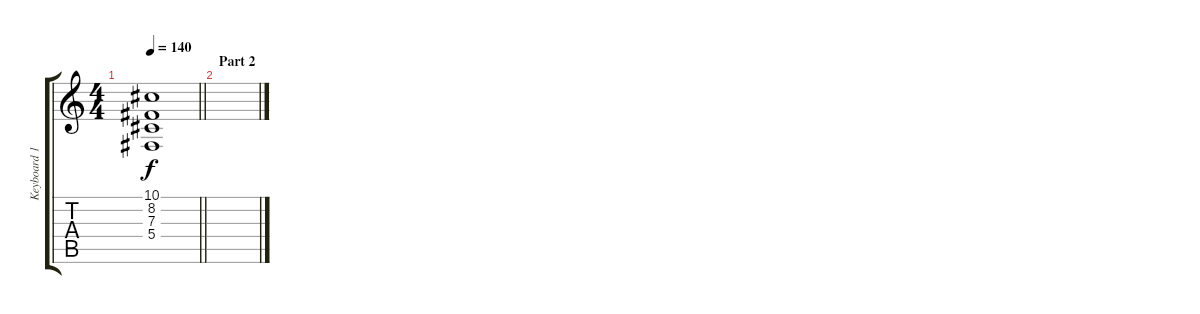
\track ("Keyboard 1" "Keyboard 1") {instrument stringensemble1}
\staff {score tabs}
\tuning (Eb4 Bb3 Gb3 Db3 Ab2 Eb2) {hide}
\ts (4 4)
\tempo 140
\clef g2
\barLineRight lightlight
\ks c
(10.1{t} 8.2{t} 7.3{t} 5.4{t}).1{dy f} |
\section ("" "Part 2")
